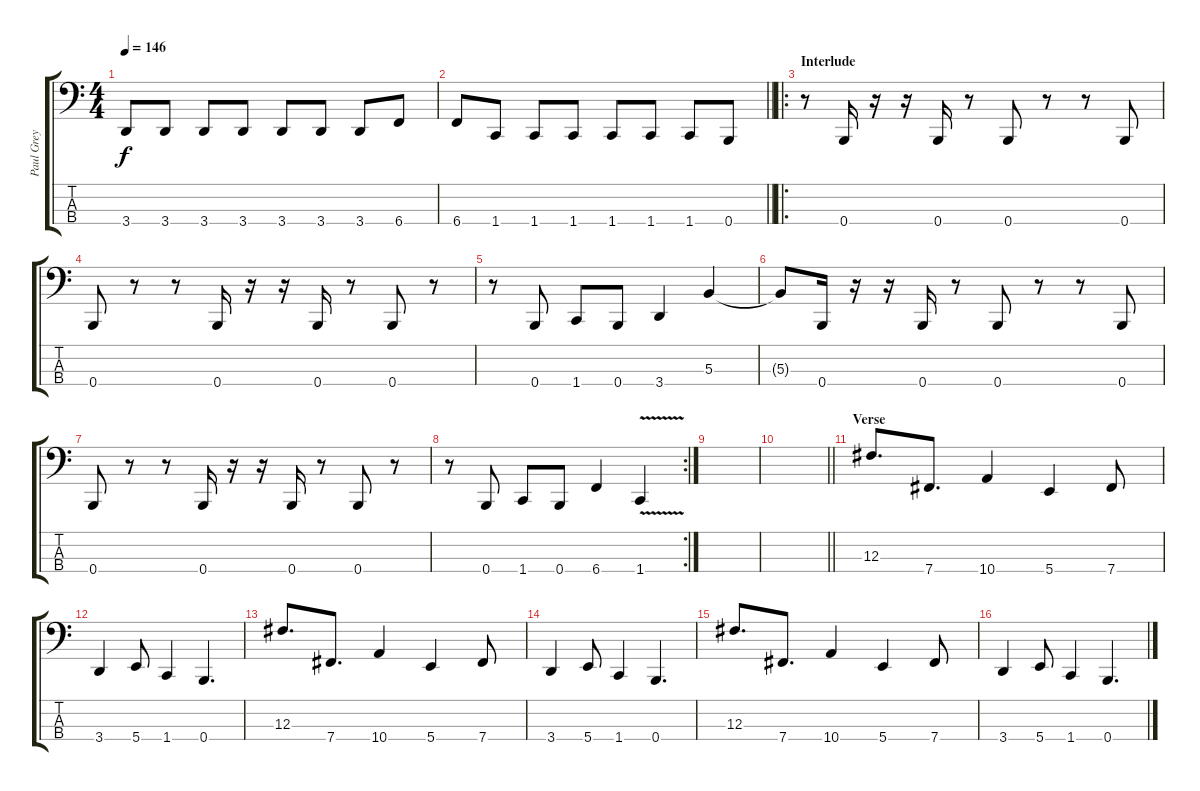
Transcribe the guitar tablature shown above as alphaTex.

\track ("Paul Grey" "Paul Grey") {instrument electricbasspick}
\staff {score tabs}
\tuning (E2 B1 Gb1 B0) {hide}
\ts (4 4)
\tempo 146
\clef f4
\ks c
3.4.8{dy f} 3.4.8 3.4.8 3.4.8 3.4.8 3.4.8 3.4.8 6.4.8 |
\barLineRight lightlight
6.4.8 1.4.8 1.4.8 1.4.8 1.4.8 1.4.8 1.4.8 0.4.8 |
\ro
\section ("" "Interlude")
r.8 0.4.16 r.16 r.16 0.4.16 r.8 0.4.8 r.8 r.8 0.4.8 |
0.4.8 r.8 r.8 0.4.16 r.16 r.16 0.4.16 r.8 0.4.8 r.8 |
r.8 0.4.8 1.4.8 0.4.8 3.4.4 5.3.4 |
5.3{t}.8 0.4.16 r.16 r.16 0.4.16 r.8 0.4.8 r.8 r.8 0.4.8 |
0.4.8 r.8 r.8 0.4.16 r.16 r.16 0.4.16 r.8 0.4.8 r.8 |
\rc 2
r.8 0.4.8 1.4.8 0.4.8 6.4.4 1.4{v}.4 |
|
\barLineRight lightlight
|
\section ("" "Verse")
12.3.8{d} 7.4.8{d} 10.4.4 5.4.4 7.4.8 |
3.4.4 5.4.8 1.4.4 0.4.4{d} |
12.3.8{d} 7.4.8{d} 10.4.4 5.4.4 7.4.8 |
3.4.4 5.4.8 1.4.4 0.4.4{d} |
12.3.8{d} 7.4.8{d} 10.4.4 5.4.4 7.4.8 |
3.4.4 5.4.8 1.4.4 0.4.4{d}
